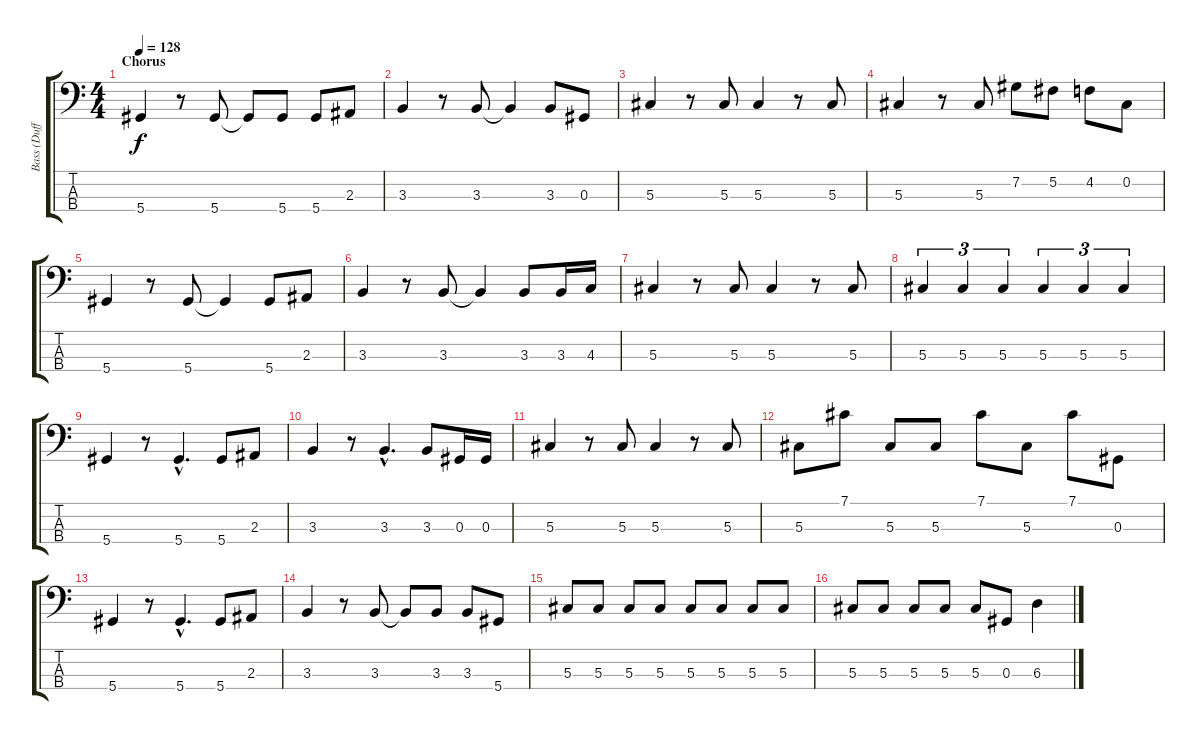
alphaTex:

\track ("Bass (Duff)" "Bass (Duff") {instrument electricbasspick}
\staff {score tabs}
\tuning (Gb2 Db2 Ab1 Eb1) {hide}
\ts (4 4)
\section ("" "Chorus")
\tempo 128
\clef f4
\ks c
5.4.4{dy f} r.8 5.4.8 5.4{t}.8 5.4.8 5.4.8 2.3.8 |
3.3.4 r.8 3.3.8 3.3{t}.4 3.3.8 0.3.8 |
5.3.4 r.8 5.3.8 5.3.4 r.8 5.3.8 |
5.3.4 r.8 5.3.8 7.2.8 5.2.8 4.2.8 0.2.8 |
5.4.4 r.8 5.4.8 5.4{t}.4 5.4.8 2.3.8 |
3.3.4 r.8 3.3.8 3.3{t}.4 3.3.8 3.3.16 4.3.16 |
5.3.4 r.8 5.3.8 5.3.4 r.8 5.3.8 |
5.3.4{tu (3 2)} 5.3.4{tu (3 2)} 5.3.4{tu (3 2)} 5.3.4{tu (3 2)} 5.3.4{tu (3 2)} 5.3.4{tu (3 2)} |
5.4.4 r.8 5.4{hac}.4{d} 5.4.8 2.3.8 |
3.3.4 r.8 3.3{hac}.4{d} 3.3.8 0.3.16 0.3.16 |
5.3.4 r.8 5.3.8 5.3.4 r.8 5.3.8 |
5.3.8 7.1.8 5.3.8 5.3.8 7.1.8 5.3.8 7.1.8 0.3.8 |
5.4.4 r.8 5.4{hac}.4{d} 5.4.8 2.3.8 |
3.3.4 r.8 3.3.8 3.3{t}.8 3.3.8 3.3.8 5.4.8 |
5.3.8 5.3.8 5.3.8 5.3.8 5.3.8 5.3.8 5.3.8 5.3.8 |
5.3.8 5.3.8 5.3.8 5.3.8 5.3.8 0.3.8 6.3.4
